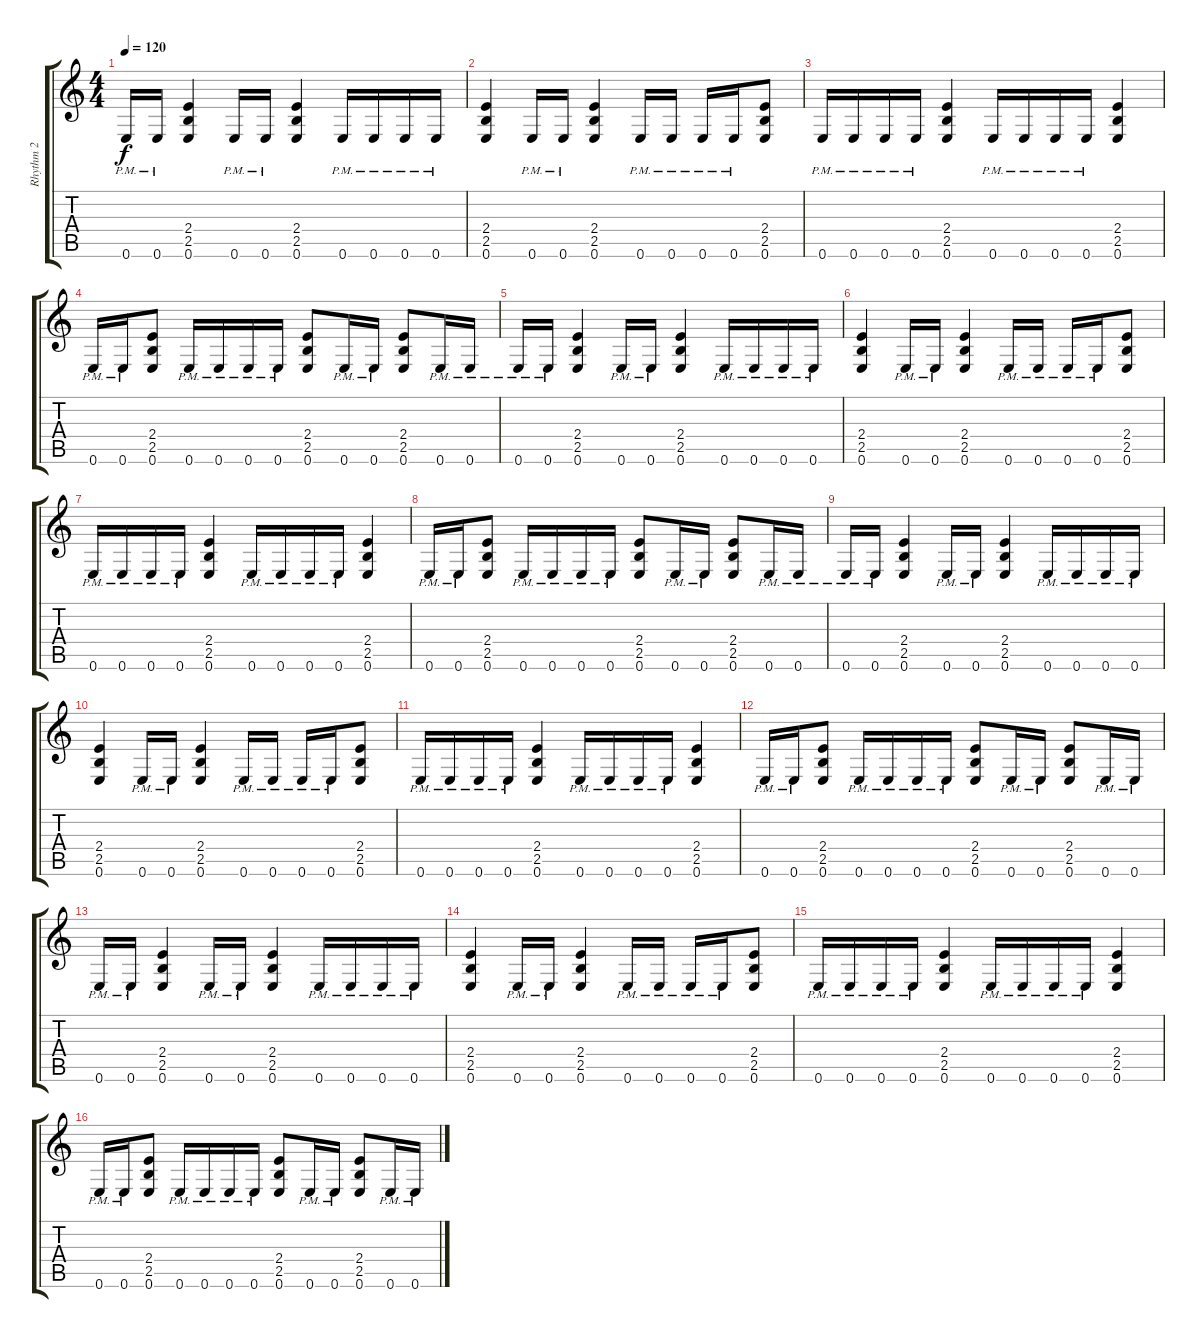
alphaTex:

\track ("Rhythm 2" "Rhythm 2") {instrument distortionguitar}
\staff {score tabs}
\tuning (E4 B3 G3 D3 A2 E2) {hide}
\ts (4 4)
\tempo 120
\clef g2
\ks c
0.6{pm}.16{dy f} 0.6{pm}.16 (2.4 2.5 0.6).4 0.6{pm}.16 0.6{pm}.16 (2.4 2.5 0.6).4 0.6{pm}.16 0.6{pm}.16 0.6{pm}.16 0.6{pm}.16 |
(2.4 2.5 0.6).4 0.6{pm}.16 0.6{pm}.16 (2.4 2.5 0.6).4 0.6{pm}.16 0.6{pm}.16 0.6{pm}.16 0.6{pm}.16 (2.4 2.5 0.6).8 |
0.6{pm}.16 0.6{pm}.16 0.6{pm}.16 0.6{pm}.16 (2.4 2.5 0.6).4 0.6{pm}.16 0.6{pm}.16 0.6{pm}.16 0.6{pm}.16 (2.4 2.5 0.6).4 |
0.6{pm}.16 0.6{pm}.16 (2.4 2.5 0.6).8 0.6{pm}.16 0.6{pm}.16 0.6{pm}.16 0.6{pm}.16 (2.4 2.5 0.6).8 0.6{pm}.16 0.6{pm}.16 (2.4 2.5 0.6).8 0.6{pm}.16 0.6{pm}.16 |
0.6{pm}.16 0.6{pm}.16 (2.4 2.5 0.6).4 0.6{pm}.16 0.6{pm}.16 (2.4 2.5 0.6).4 0.6{pm}.16 0.6{pm}.16 0.6{pm}.16 0.6{pm}.16 |
(2.4 2.5 0.6).4 0.6{pm}.16 0.6{pm}.16 (2.4 2.5 0.6).4 0.6{pm}.16 0.6{pm}.16 0.6{pm}.16 0.6{pm}.16 (2.4 2.5 0.6).8 |
0.6{pm}.16 0.6{pm}.16 0.6{pm}.16 0.6{pm}.16 (2.4 2.5 0.6).4 0.6{pm}.16 0.6{pm}.16 0.6{pm}.16 0.6{pm}.16 (2.4 2.5 0.6).4 |
0.6{pm}.16 0.6{pm}.16 (2.4 2.5 0.6).8 0.6{pm}.16 0.6{pm}.16 0.6{pm}.16 0.6{pm}.16 (2.4 2.5 0.6).8 0.6{pm}.16 0.6{pm}.16 (2.4 2.5 0.6).8 0.6{pm}.16 0.6{pm}.16 |
0.6{pm}.16 0.6{pm}.16 (2.4 2.5 0.6).4 0.6{pm}.16 0.6{pm}.16 (2.4 2.5 0.6).4 0.6{pm}.16 0.6{pm}.16 0.6{pm}.16 0.6{pm}.16 |
(2.4 2.5 0.6).4 0.6{pm}.16 0.6{pm}.16 (2.4 2.5 0.6).4 0.6{pm}.16 0.6{pm}.16 0.6{pm}.16 0.6{pm}.16 (2.4 2.5 0.6).8 |
0.6{pm}.16 0.6{pm}.16 0.6{pm}.16 0.6{pm}.16 (2.4 2.5 0.6).4 0.6{pm}.16 0.6{pm}.16 0.6{pm}.16 0.6{pm}.16 (2.4 2.5 0.6).4 |
0.6{pm}.16 0.6{pm}.16 (2.4 2.5 0.6).8 0.6{pm}.16 0.6{pm}.16 0.6{pm}.16 0.6{pm}.16 (2.4 2.5 0.6).8 0.6{pm}.16 0.6{pm}.16 (2.4 2.5 0.6).8 0.6{pm}.16 0.6{pm}.16 |
0.6{pm}.16 0.6{pm}.16 (2.4 2.5 0.6).4 0.6{pm}.16 0.6{pm}.16 (2.4 2.5 0.6).4 0.6{pm}.16 0.6{pm}.16 0.6{pm}.16 0.6{pm}.16 |
(2.4 2.5 0.6).4 0.6{pm}.16 0.6{pm}.16 (2.4 2.5 0.6).4 0.6{pm}.16 0.6{pm}.16 0.6{pm}.16 0.6{pm}.16 (2.4 2.5 0.6).8 |
0.6{pm}.16 0.6{pm}.16 0.6{pm}.16 0.6{pm}.16 (2.4 2.5 0.6).4 0.6{pm}.16 0.6{pm}.16 0.6{pm}.16 0.6{pm}.16 (2.4 2.5 0.6).4 |
0.6{pm}.16 0.6{pm}.16 (2.4 2.5 0.6).8 0.6{pm}.16 0.6{pm}.16 0.6{pm}.16 0.6{pm}.16 (2.4 2.5 0.6).8 0.6{pm}.16 0.6{pm}.16 (2.4 2.5 0.6).8 0.6{pm}.16 0.6{pm}.16
